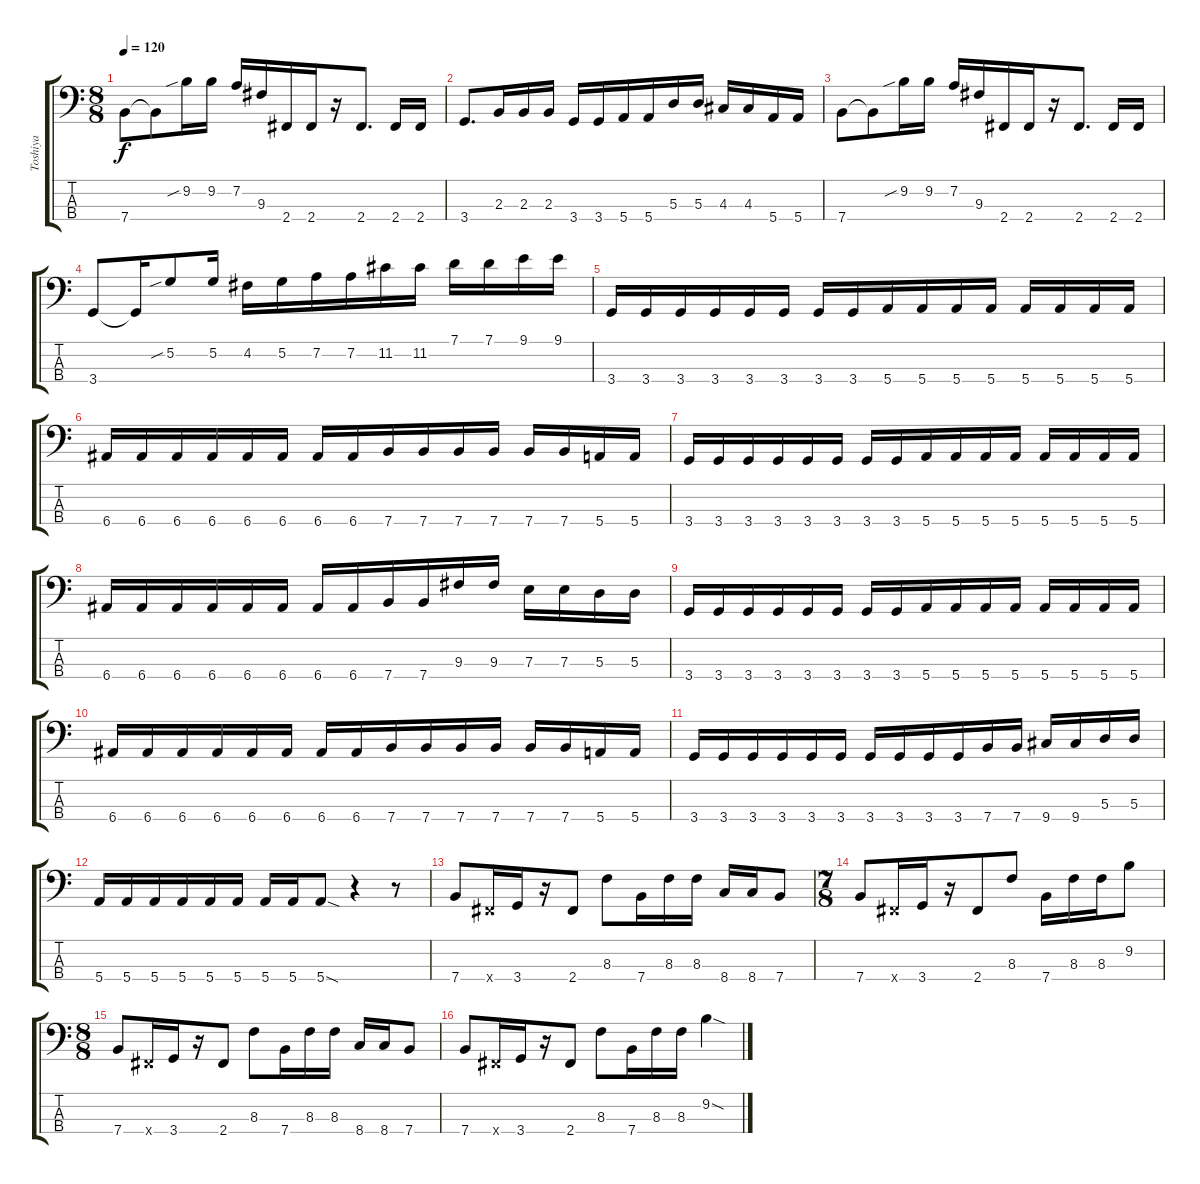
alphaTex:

\track ("Toshiya" "Toshiya") {instrument electricbasspick}
\staff {score tabs}
\tuning (G2 D2 A1 E1) {hide}
\ts (8 8)
\tempo 120
\clef f4
\ks c
7.4.8{dy f} 7.4{t}.8 9.2{sib}.16 9.2.16 7.2.16 9.3.16 2.4.16 2.4.16 r.16 2.4.8{d} 2.4.16 2.4.16 |
3.4.8{d} 2.3.16 2.3.16 2.3.16 3.4.16 3.4.16 5.4.16 5.4.16 5.3.16 5.3.16 4.3.16 4.3.16 5.4.16 5.4.16 |
7.4.8 7.4{t}.8 9.2{sib}.16 9.2.16 7.2.16 9.3.16 2.4.16 2.4.16 r.16 2.4.8{d} 2.4.16 2.4.16 |
3.4.8 3.4{t}.16 5.2{sib}.8 5.2.16 4.2.16 5.2.16 7.2.16 7.2.16 11.2.16 11.2.16 7.1.16 7.1.16 9.1.16 9.1.16 |
3.4.16 3.4.16 3.4.16 3.4.16 3.4.16 3.4.16 3.4.16 3.4.16 5.4.16 5.4.16 5.4.16 5.4.16 5.4.16 5.4.16 5.4.16 5.4.16 |
6.4.16 6.4.16 6.4.16 6.4.16 6.4.16 6.4.16 6.4.16 6.4.16 7.4.16 7.4.16 7.4.16 7.4.16 7.4.16 7.4.16 5.4.16 5.4.16 |
3.4.16 3.4.16 3.4.16 3.4.16 3.4.16 3.4.16 3.4.16 3.4.16 5.4.16 5.4.16 5.4.16 5.4.16 5.4.16 5.4.16 5.4.16 5.4.16 |
6.4.16 6.4.16 6.4.16 6.4.16 6.4.16 6.4.16 6.4.16 6.4.16 7.4.16 7.4.16 9.3.16 9.3.16 7.3.16 7.3.16 5.3.16 5.3.16 |
3.4.16 3.4.16 3.4.16 3.4.16 3.4.16 3.4.16 3.4.16 3.4.16 5.4.16 5.4.16 5.4.16 5.4.16 5.4.16 5.4.16 5.4.16 5.4.16 |
6.4.16 6.4.16 6.4.16 6.4.16 6.4.16 6.4.16 6.4.16 6.4.16 7.4.16 7.4.16 7.4.16 7.4.16 7.4.16 7.4.16 5.4.16 5.4.16 |
3.4.16 3.4.16 3.4.16 3.4.16 3.4.16 3.4.16 3.4.16 3.4.16 3.4.16 3.4.16 7.4.16 7.4.16 9.4.16 9.4.16 5.3.16 5.3.16 |
5.4.16 5.4.16 5.4.16 5.4.16 5.4.16 5.4.16 5.4.16 5.4.16 5.4{sod}.8 r.4 r.8 |
7.4.8 2.4{x}.16 3.4.16 r.16 2.4.8 8.3.8 7.4.16 8.3.16 8.3.16 8.4.16 8.4.16 7.4.8 |
\ts (7 8)
7.4.8 2.4{x}.16 3.4.16 r.16 2.4.8 8.3.8 7.4.16 8.3.16 8.3.16 9.2.8 |
\ts (8 8)
7.4.8 2.4{x}.16 3.4.16 r.16 2.4.8 8.3.8 7.4.16 8.3.16 8.3.16 8.4.16 8.4.16 7.4.8 |
7.4.8 2.4{x}.16 3.4.16 r.16 2.4.8 8.3.8 7.4.16 8.3.16 8.3.16 9.2{sod}.4
